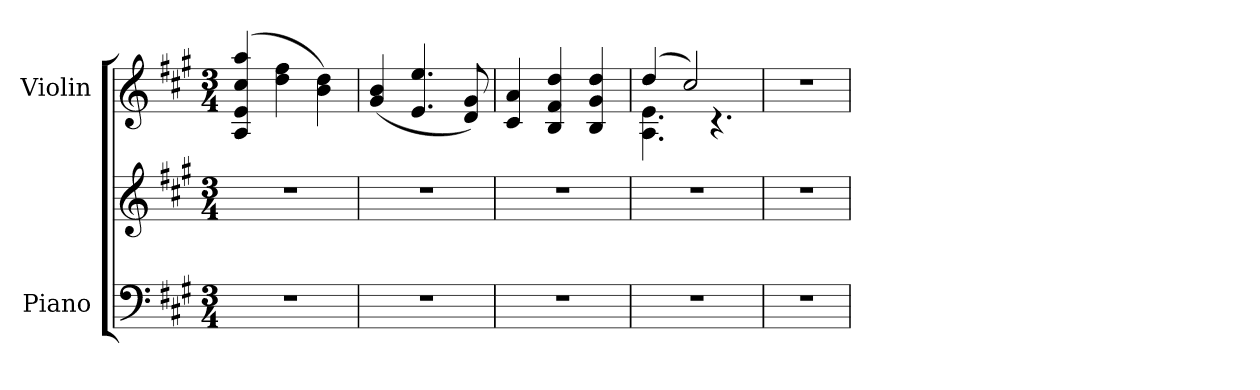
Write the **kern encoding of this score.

**kern	**kern	**kern
*part2	*part2	*part1
*staff3	*staff2	*staff1
*I"Piano	*	*I"Violin
*I'Pno.	*	*I'Vln.
*clefF4	*clefG2	*clefG2
*k[f#c#g#]	*k[f#c#g#]	*k[f#c#g#]
*M3/4	*M3/4	*M3/4
*MM55	*MM55	*MM55
=1	=1	=1
2.r	2.r	(>4A/ 4e/ 4cc#/ 4aa/
.	.	4dd\ 4ff#\
.	.	4b\ 4dd\)
=2	=2	=2
2.r	2.r	(<4g#/ 4b/
.	.	4.e/ 4.ee/
.	.	8d/ 8g#/)
=3	=3	=3
2.r	2.r	4c#/ 4a/
.	.	4B/ 4f#/ 4dd/
.	.	4B/ 4g#/ 4dd/
=4	=4	=4
*	*	*^
2.r	2.r	(>4dd/	4.A\ 4.e\
.	.	2cc#/)	.
.	.	.	4.r
*	*	*v	*v
=5	=5	=5
2.r	2.r	2.r
=	=	=
*-	*-	*-
